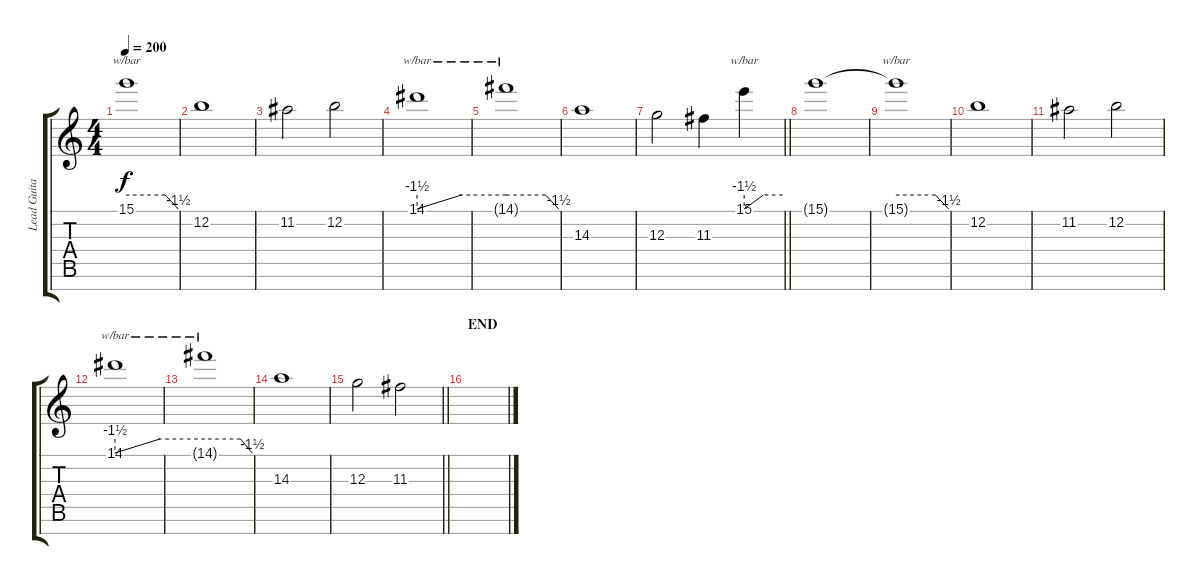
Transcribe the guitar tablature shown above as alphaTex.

\track ("Lead Guitar" "Lead Guita") {instrument distortionguitar}
\staff {score tabs}
\tuning (E4 B3 G3 D3 A2 E2 B1) {hide}
\ts (4 4)
\tempo 200
\clef g2
\ks c
15.1{t}.1{tbe (custom default 0 0 45 0 60 -6) dy f} |
12.2.1 |
11.2.2 12.2.2 |
14.1.1{tbe (custom default 0 -6 30 0 60 0)} |
14.1{t}.1{tbe (custom default 0 0 45 0 60 -6)} |
14.3.1 |
\barLineRight lightlight
12.3.2 11.3.4 15.1.4{tbe (custom default 0 -6 30 0 60 0)} |
15.1{t}.1 |
15.1{t}.1{tbe (custom default 0 0 45 0 60 -6)} |
12.2.1 |
11.2.2 12.2.2 |
14.1.1{tbe (custom default 0 -6 30 0 60 0)} |
14.1{t}.1{tbe (custom default 0 0 45 0 60 -6)} |
14.3.1 |
\barLineRight lightlight
12.3.2 11.3.2 |
\section ("" "END")
